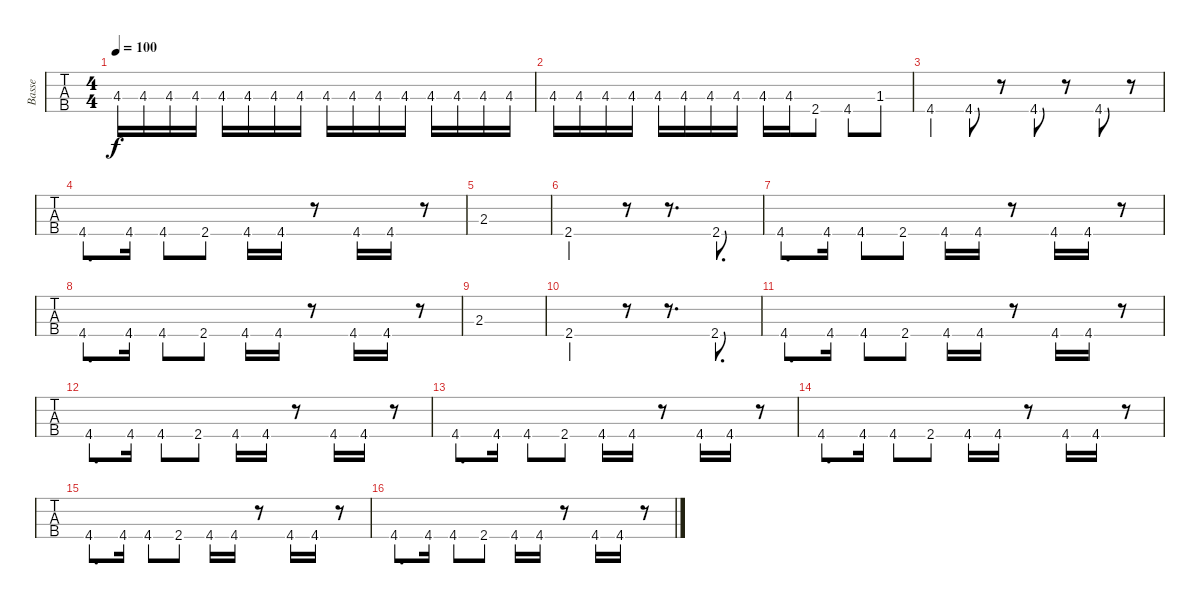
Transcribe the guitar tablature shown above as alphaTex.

\track ("Basse" "Basse") {instrument fretlessbass}
\staff {tabs}
\tuning (D2 A1 E1 B0) {hide}
\ts (4 4)
\tempo 100
\clef f4
\ks c
4.3.16{dy f} 4.3.16 4.3.16 4.3.16 4.3.16 4.3.16 4.3.16 4.3.16 4.3.16 4.3.16 4.3.16 4.3.16 4.3.16 4.3.16 4.3.16 4.3.16 |
4.3.16 4.3.16 4.3.16 4.3.16 4.3.16 4.3.16 4.3.16 4.3.16 4.3.16 4.3.16 2.4.8 4.4.8 1.3.8 |
4.4.4 4.4.8 r.8 4.4.8 r.8 4.4.8 r.8 |
4.4.8{d} 4.4.16 4.4.8 2.4.8 4.4.16 4.4.16 r.8 4.4.16 4.4.16 r.8 |
2.3.1 |
2.4.2 r.8 r.8{d} 2.4.8{d} |
4.4.8{d} 4.4.16 4.4.8 2.4.8 4.4.16 4.4.16 r.8 4.4.16 4.4.16 r.8 |
4.4.8{d} 4.4.16 4.4.8 2.4.8 4.4.16 4.4.16 r.8 4.4.16 4.4.16 r.8 |
2.3.1 |
2.4.2 r.8 r.8{d} 2.4.8{d} |
4.4.8{d} 4.4.16 4.4.8 2.4.8 4.4.16 4.4.16 r.8 4.4.16 4.4.16 r.8 |
4.4.8{d instrument distortionguitar} 4.4.16 4.4.8 2.4.8 4.4.16 4.4.16 r.8 4.4.16 4.4.16 r.8 |
4.4.8{d} 4.4.16 4.4.8 2.4.8 4.4.16 4.4.16 r.8 4.4.16 4.4.16 r.8 |
4.4.8{d} 4.4.16 4.4.8 2.4.8 4.4.16 4.4.16 r.8 4.4.16 4.4.16 r.8 |
4.4.8{d} 4.4.16 4.4.8 2.4.8 4.4.16 4.4.16 r.8 4.4.16 4.4.16 r.8 |
4.4.8{d} 4.4.16 4.4.8 2.4.8 4.4.16 4.4.16 r.8 4.4.16 4.4.16 r.8
